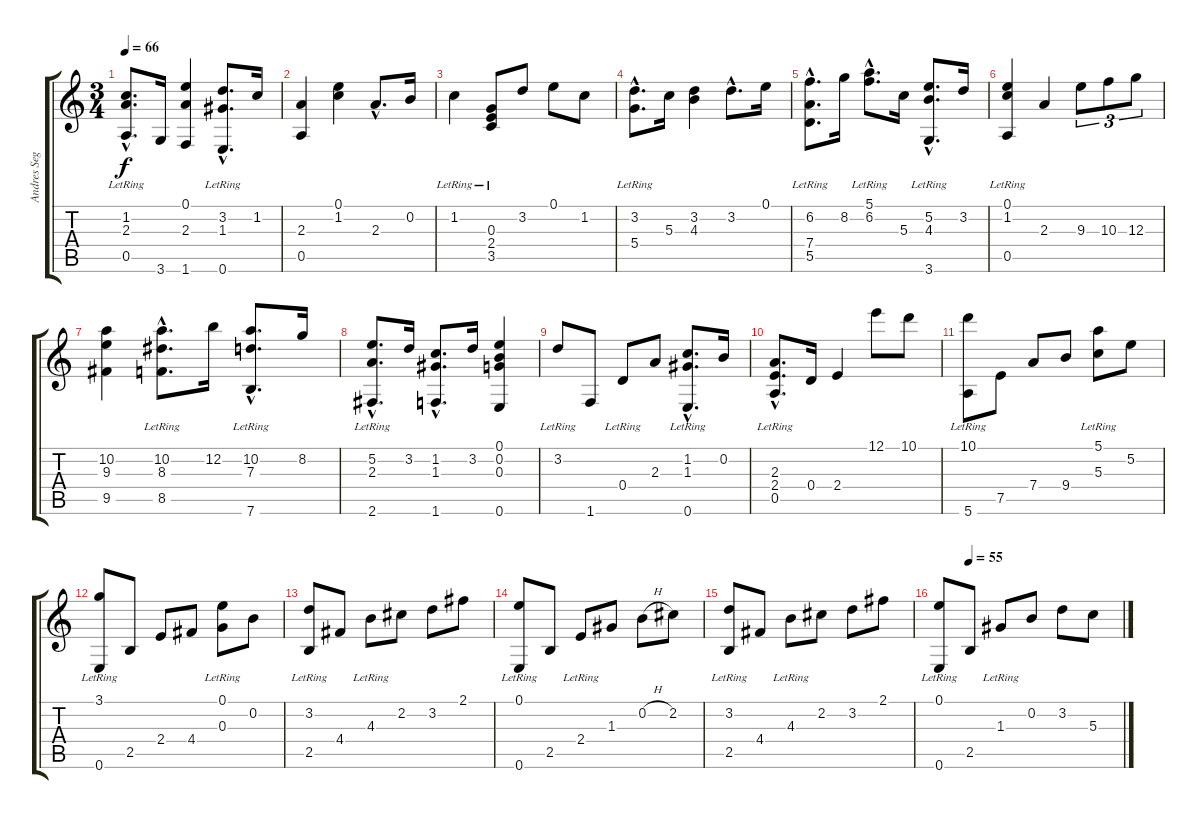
\track ("Andres Segovia" "Andres Seg") {instrument acousticguitarnylon}
\staff {score tabs}
\tuning (E4 B3 G3 D3 A2 E2) {hide}
\ts (3 4)
\tempo 66
\clef g2
\ks aminor
(1.2{hac lr} 2.3{hac lr} 0.5{hac}).8{d dy f} 3.6.16 (0.1 2.3 1.6).4 (3.2{hac} 1.3{hac lr} 0.6{hac lr}).8{d} 1.2.16 |
(2.3 0.5).4 (0.1 1.2).4 2.3{hac}.8{d} 0.2.16 |
1.2{lr}.4 (0.3{lr} 2.4{lr} 3.5{lr}).8 3.2.8 0.1.8 1.2.8 |
(3.2{hac lr} 5.4{hac lr}).8{d} 5.3.16 (3.2 4.3).4 3.2{hac}.8{d} 0.1.16 |
(6.2{hac} 7.4{hac lr} 5.5{hac lr}).8{d} 8.2.16 (5.1{hac lr} 6.2{hac}).8{d} 5.3.16 (5.2{hac lr} 4.3{hac} 3.6{hac lr}).8{d} 3.2.16 |
(0.1{lr} 1.2{lr} 0.5).4 2.3.4 9.3.8{tu (3 2)} 10.3.8{tu (3 2)} 12.3.8{tu (3 2)} |
(10.2 9.3 9.5).4 (10.2{hac} 8.3{hac lr} 8.5{hac lr}).8{d} 12.2.16 (10.2{hac} 7.3{hac lr} 7.6{hac}).8{d} 8.2.16 |
(5.2{hac} 2.3{hac lr} 2.6{hac lr}).8{d} 3.2.16 (1.2{hac} 1.3{hac} 1.6{hac}).8{d} 3.2.16 (0.1 0.2 0.3 0.6).4 |
3.2{lr}.8 1.6.8 0.4{lr}.8 2.3.8 (1.2{hac} 1.3{hac lr} 0.6{hac lr}).8{d} 0.2.16 |
(2.3{hac lr} 2.4{hac} 0.5{hac lr}).8{d} 0.4.16 2.4.4 12.1.8 10.1.8 |
(10.1{lr} 5.6{lr}).8 7.5.8 7.4.8 9.4.8 (5.1{lr} 5.3).8 5.2.8 |
(3.1{lr} 0.6{lr}).8 2.5.8 2.4.8 4.4.8 (0.1{lr} 0.3).8 0.2.8 |
(3.2{lr} 2.5).8 4.4.8 4.3{lr}.8 2.2.8 3.2.8 2.1.8 |
(0.1{lr} 0.6).8 2.5.8 2.4{lr}.8 1.3.8 0.2{h}.8 2.2.8 |
(3.2{lr} 2.5).8 4.4.8 4.3{lr}.8 2.2.8 3.2.8 2.1.8 |
\tempo (55 0.16666666666666666)
(0.1{lr} 0.6).8 2.5.8 1.3{lr}.8 0.2.8 3.2.8 5.3.8
